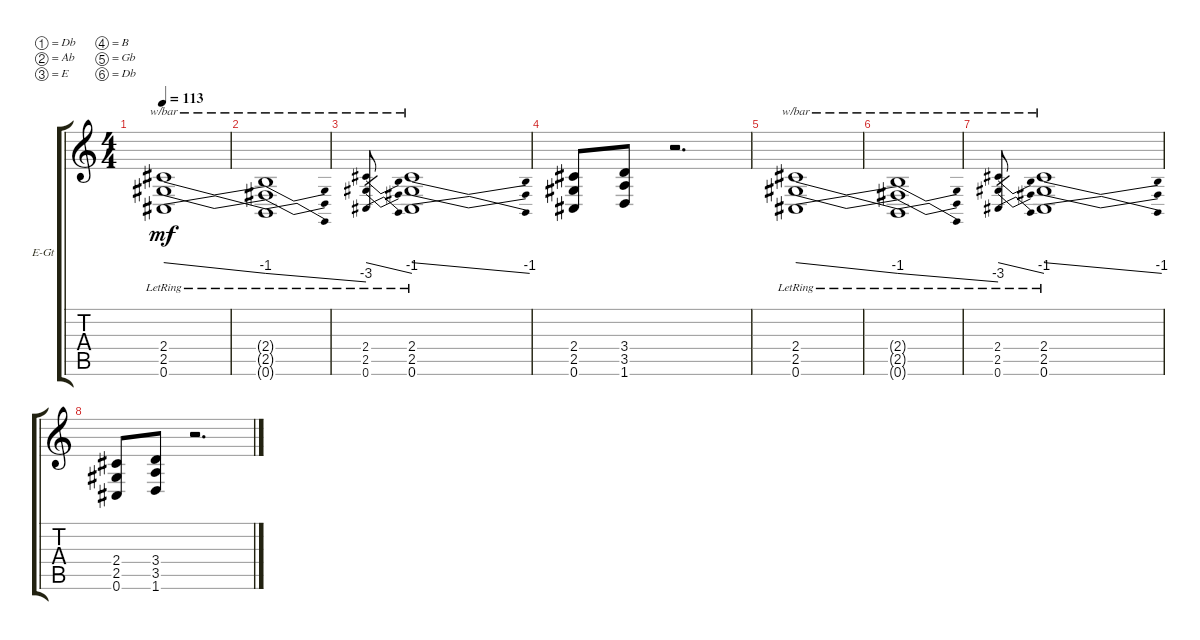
\defaultSystemsLayout 4
\bracketExtendMode groupsimilarinstruments
\firstSystemTrackNameOrientation horizontal
\otherSystemsTrackNameOrientation horizontal
\track ("Electric Guitar" "E-Gt") {instrument distortionguitar}
\staff {score tabs}
\tuning (Db4 Ab3 E3 B2 Gb2 Db2)
\ts (4 4)
\tempo 113
\clef g2
\ks c
(0.6{lr} 2.5{lr} 2.4{lr}).1{tbe (dive default 29.4 0 60 -4) dy mf} |
(0.6{lr t} 2.5{lr t} 2.4{lr t}).1{tbe (dive default 0.6 -4 60 -12)} |
(0.6{lr} 2.5{lr} 2.4{lr}).8{tbe (dive default 29.4 0 60 -4) gr} (0.6{lr} 2.5{lr} 2.4{lr}).1{tbe (dive default 29.4 0 60 -4)} |
(0.6 2.5 2.4).8 (1.6 3.5 3.4).8 r.2{d} |
(0.6{lr} 2.5{lr} 2.4{lr}).1{tbe (dive default 29.4 0 60 -4)} |
(0.6{lr t} 2.5{lr t} 2.4{lr t}).1{tbe (dive default 0.6 -4 60 -12)} |
(0.6{lr} 2.5{lr} 2.4{lr}).8{tbe (dive default 29.4 0 60 -4) gr} (0.6{lr} 2.5{lr} 2.4{lr}).1{tbe (dive default 29.4 0 60 -4)} |
(0.6 2.5 2.4).8 (1.6 3.5 3.4).8 r.2{d}
